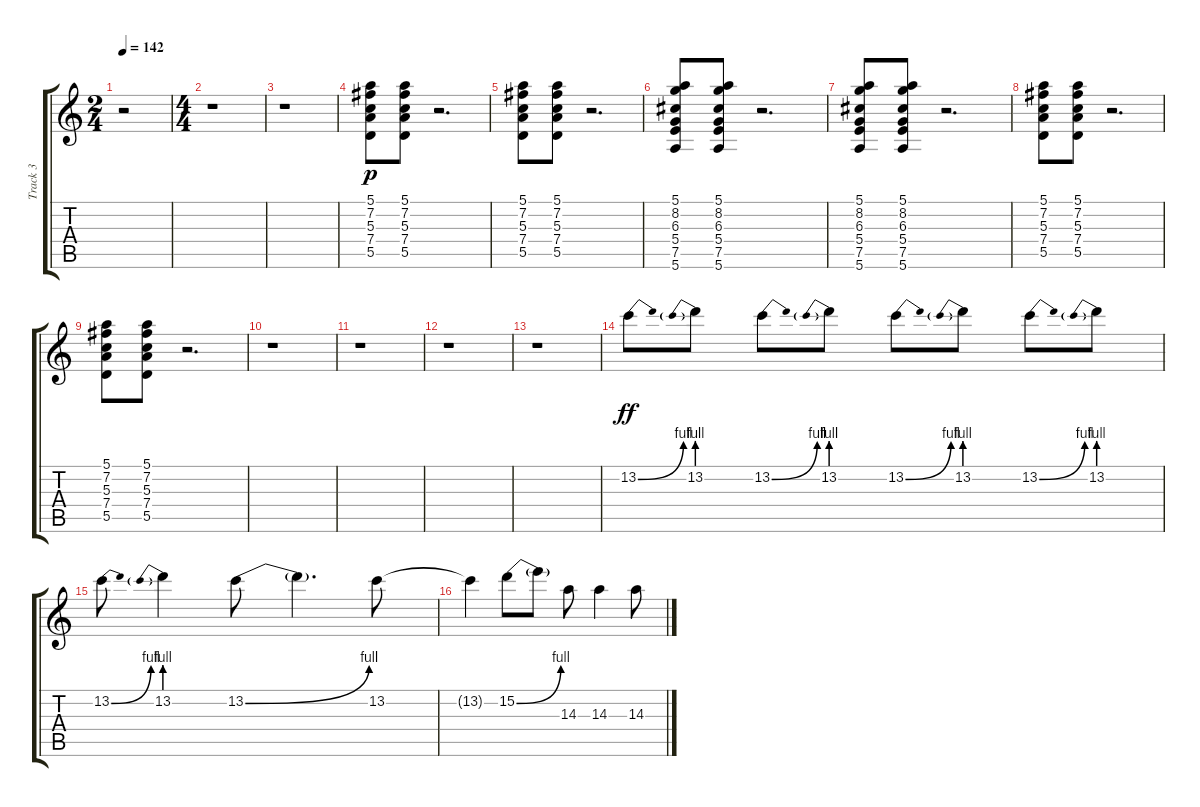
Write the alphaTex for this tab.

\track ("Track 3" "Track 3") {instrument distortionguitar}
\staff {score tabs}
\tuning (E4 B3 G3 D3 A2 E2) {hide}
\ts (2 4)
\tempo 142
\clef g2
\ks c
r.2{dy f} |
\ts (4 4)
r.1 |
r.1 |
(5.1 7.2 5.3 7.4 5.5).8{dy p} (5.1 7.2 5.3 7.4 5.5).8 r.2{d} |
(5.1 7.2 5.3 7.4 5.5).8 (5.1 7.2 5.3 7.4 5.5).8 r.2{d} |
(5.1 8.2 6.3 5.4 7.5 5.6).8 (5.1 8.2 6.3 5.4 7.5 5.6).8 r.2{d} |
(5.1 8.2 6.3 5.4 7.5 5.6).8 (5.1 8.2 6.3 5.4 7.5 5.6).8 r.2{d} |
(5.1 7.2 5.3 7.4 5.5).8 (5.1 7.2 5.3 7.4 5.5).8 r.2{d} |
(5.1 7.2 5.3 7.4 5.5).8 (5.1 7.2 5.3 7.4 5.5).8 r.2{d} |
r.1 |
r.1 |
r.1 |
r.1 |
13.2{be (bend 0 0 60 4)}.8{dy ff} 13.2{be (prebend 0 4 60 4)}.8 13.2{be (bend 0 0 60 4)}.8 13.2{be (prebend 0 4 60 4)}.8 13.2{be (bend 0 0 60 4)}.8 13.2{be (prebend 0 4 60 4)}.8 13.2{be (bend 0 0 60 4)}.8 13.2{be (prebend 0 4 60 4)}.8 |
13.2{be (bend 0 0 60 4)}.8 13.2{be (prebend 0 4 60 4)}.4 13.2{be (bend 0 0 60 4)}.8 13.2{t}.4{d} 13.2.8 |
13.2{t}.4 15.2{be (bend 0 0 60 4)}.8 15.2{t}.8 14.3.8 14.3.4 14.3.8
